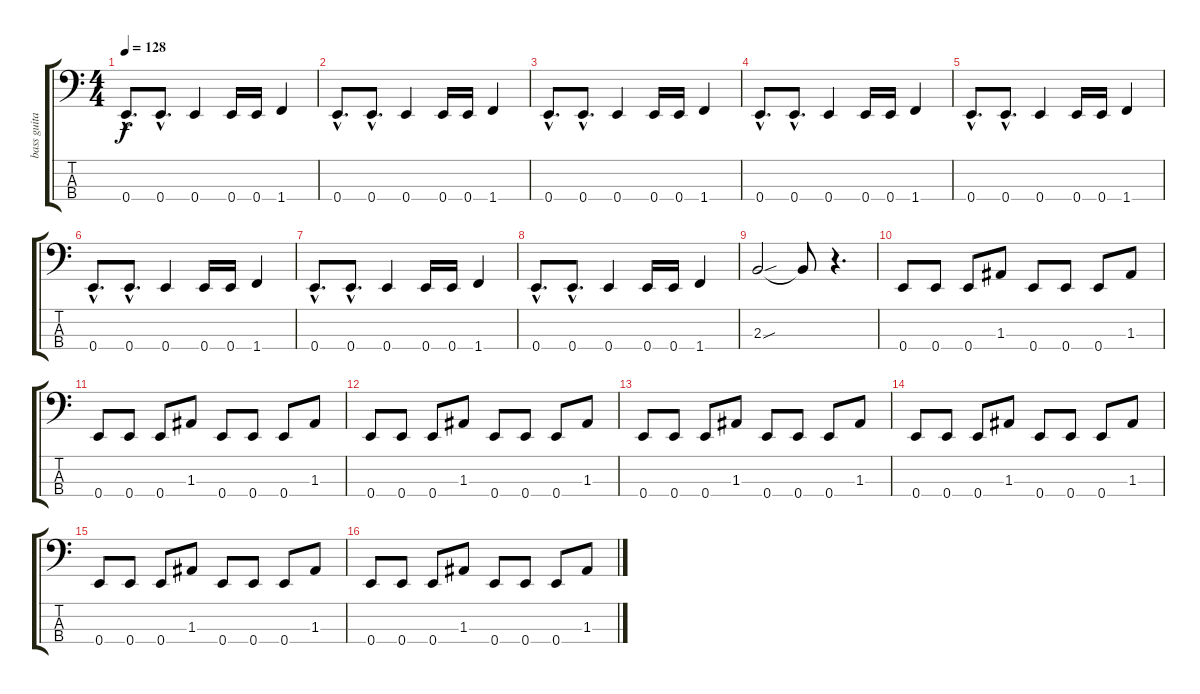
\track ("bass guitar" "bass guita") {instrument electricbassfinger}
\staff {score tabs}
\tuning (G2 D2 A1 E1) {hide}
\ts (4 4)
\tempo 128
\clef f4
\ks c
0.4{hac}.8{d dy f instrument electricbassfinger} 0.4{hac}.8{d} 0.4.4 0.4.16 0.4.16 1.4.4 |
0.4{hac}.8{d} 0.4{hac}.8{d} 0.4.4 0.4.16 0.4.16 1.4.4 |
0.4{hac}.8{d} 0.4{hac}.8{d} 0.4.4 0.4.16 0.4.16 1.4.4 |
0.4{hac}.8{d} 0.4{hac}.8{d} 0.4.4 0.4.16 0.4.16 1.4.4 |
0.4{hac}.8{d} 0.4{hac}.8{d} 0.4.4 0.4.16 0.4.16 1.4.4 |
0.4{hac}.8{d} 0.4{hac}.8{d} 0.4.4 0.4.16 0.4.16 1.4.4 |
0.4{hac}.8{d} 0.4{hac}.8{d} 0.4.4 0.4.16 0.4.16 1.4.4 |
0.4{hac}.8{d} 0.4{hac}.8{d} 0.4.4 0.4.16 0.4.16 1.4.4 |
2.3{sou}.2 2.3{t}.8 r.4{d} |
0.4.8 0.4.8 0.4.8 1.3.8 0.4.8 0.4.8 0.4.8 1.3.8 |
0.4.8 0.4.8 0.4.8 1.3.8 0.4.8 0.4.8 0.4.8 1.3.8 |
0.4.8 0.4.8 0.4.8 1.3.8 0.4.8 0.4.8 0.4.8 1.3.8 |
0.4.8 0.4.8 0.4.8 1.3.8 0.4.8 0.4.8 0.4.8 1.3.8 |
0.4.8 0.4.8 0.4.8 1.3.8 0.4.8 0.4.8 0.4.8 1.3.8 |
0.4.8 0.4.8 0.4.8 1.3.8 0.4.8 0.4.8 0.4.8 1.3.8 |
0.4.8 0.4.8 0.4.8 1.3.8 0.4.8 0.4.8 0.4.8 1.3.8
